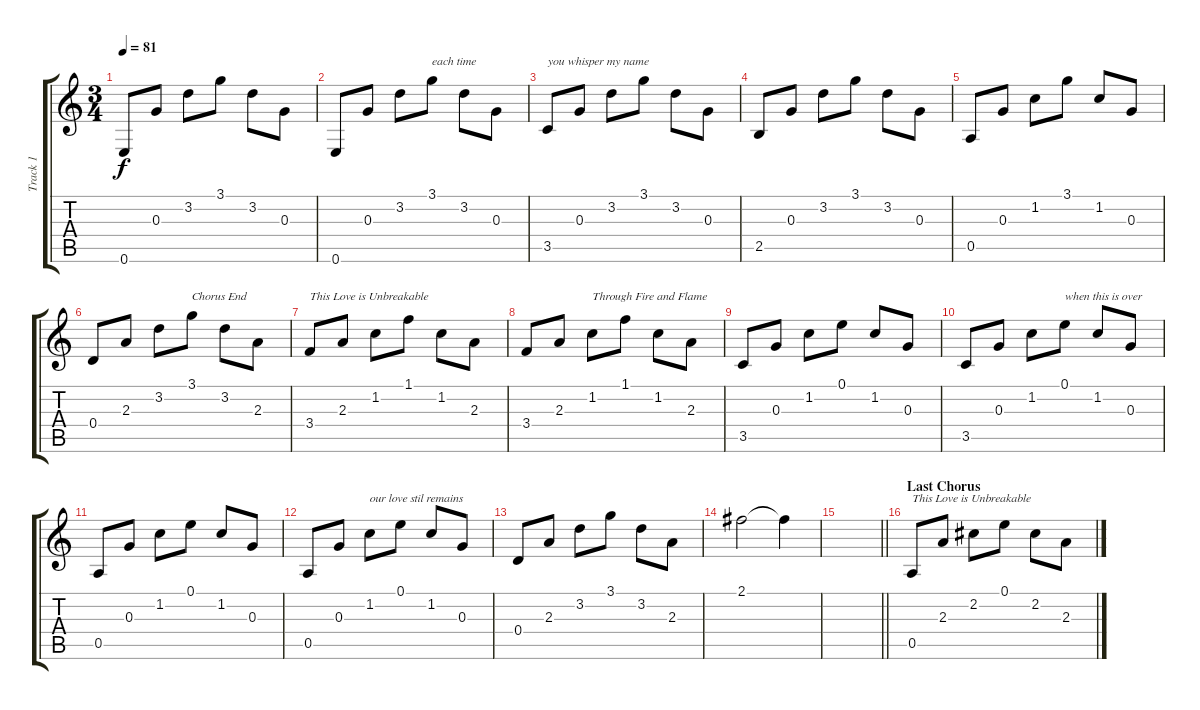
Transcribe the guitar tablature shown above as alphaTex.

\track ("Track 1" "Track 1") {instrument acousticguitarsteel}
\staff {score tabs}
\tuning (E4 B3 G3 D3 A2 E2) {hide}
\ts (3 4)
\tempo 81
\clef g2
\ks c
0.6.8{dy f} 0.3.8 3.2.8 3.1.8 3.2.8 0.3.8 |
0.6.8 0.3.8 3.2.8 3.1.8{txt "each time"} 3.2.8 0.3.8 |
3.5.8{txt "you whisper my name"} 0.3.8 3.2.8 3.1.8 3.2.8 0.3.8 |
2.5.8 0.3.8 3.2.8 3.1.8 3.2.8 0.3.8 |
0.5.8 0.3.8 1.2.8 3.1.8 1.2.8 0.3.8 |
0.4.8 2.3.8 3.2.8 3.1.8{txt "Chorus End"} 3.2.8 2.3.8 |
3.4.8{txt "This Love is Unbreakable"} 2.3.8 1.2.8 1.1.8 1.2.8 2.3.8 |
3.4.8 2.3.8 1.2.8{txt "Through Fire and Flame"} 1.1.8 1.2.8 2.3.8 |
3.5.8 0.3.8 1.2.8 0.1.8 1.2.8 0.3.8 |
3.5.8 0.3.8 1.2.8 0.1.8{txt "when this is over"} 1.2.8 0.3.8 |
0.5.8 0.3.8 1.2.8 0.1.8 1.2.8 0.3.8 |
0.5.8 0.3.8 1.2.8{txt "our love stil remains"} 0.1.8 1.2.8 0.3.8 |
0.4.8 2.3.8 3.2.8 3.1.8 3.2.8 2.3.8 |
2.1.2 2.1{t}.4 |
\barLineRight lightlight
|
\section ("" "Last Chorus")
0.5.8{txt "This Love is Unbreakable"} 2.3.8 2.2.8 0.1.8 2.2.8 2.3.8
